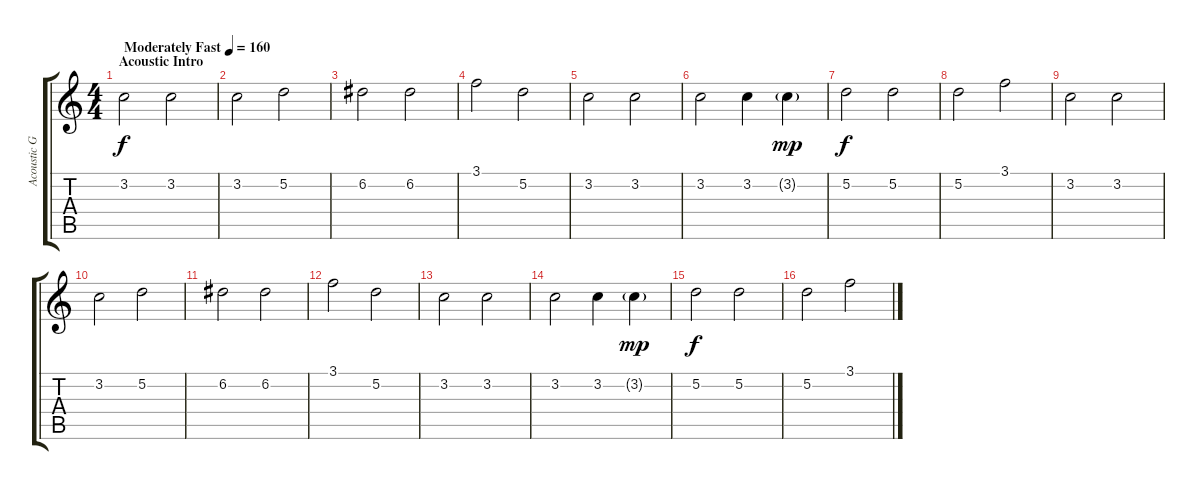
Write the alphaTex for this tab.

\track ("Acoustic Guitar 2" "Acoustic G") {instrument acousticguitarnylon}
\staff {score tabs}
\tuning (D4 A3 F3 C3 G2 D2) {hide}
\ts (4 4)
\section ("" "Acoustic Intro")
\tempo (160 "Moderately Fast")
\clef g2
\ks c
3.2.2{dy f instrument acousticguitarnylon} 3.2.2 |
3.2.2 5.2.2 |
6.2.2 6.2.2 |
3.1.2 5.2.2 |
3.2.2 3.2.2 |
3.2.2 3.2.4 3.2{g}.4{dy mp} |
5.2.2{dy f} 5.2.2 |
5.2.2 3.1.2 |
3.2.2 3.2.2 |
3.2.2 5.2.2 |
6.2.2 6.2.2 |
3.1.2 5.2.2 |
3.2.2 3.2.2 |
3.2.2 3.2.4 3.2{g}.4{dy mp} |
5.2.2{dy f} 5.2.2 |
5.2.2 3.1.2
